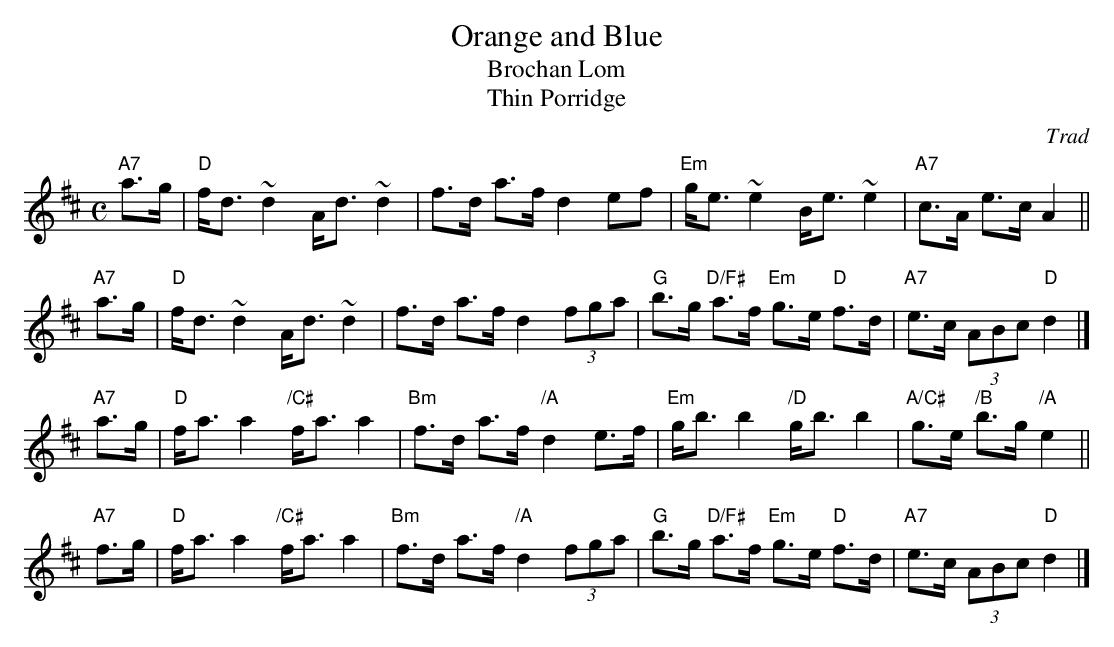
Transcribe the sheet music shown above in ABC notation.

X:1
T: Orange and Blue
T: Brochan Lom
T: Thin Porridge
O: Trad
M: C
L: 1/8
K: D
  "A7"a>g \
|  "D"f<d ~d2 A<d ~d2 | f>d a>f d2 ef \
| "Em"g<e ~e2 B<e ~e2 | "A7"c>A e>c A2 ||
  "A7"a>g \
|  "D"f<d ~d2 A<d ~d2 | f>d a>f d2 (3fga \
|  "G"b>g "D/F#"a>f "Em"g>e "D"f>d | "A7"e>c (3ABc "D"d2 |]
  "A7"a>g \
|  "D"f<a a2 "/C#"f<a a2 | "Bm"f>d a>f "/A"d2 e>f \
| "Em"g<b b2 "/D"g<b b2 | "A/C#"g>e "/B"b>g "/A"e2 ||
  "A7"f>g \
|  "D"f<a a2 "/C#"f<a a2 | "Bm"f>d a>f "/A"d2 (3fga \
|  "G"b>g "D/F#"a>f "Em"g>e "D"f>d | "A7"e>c (3ABc "D"d2 |]
